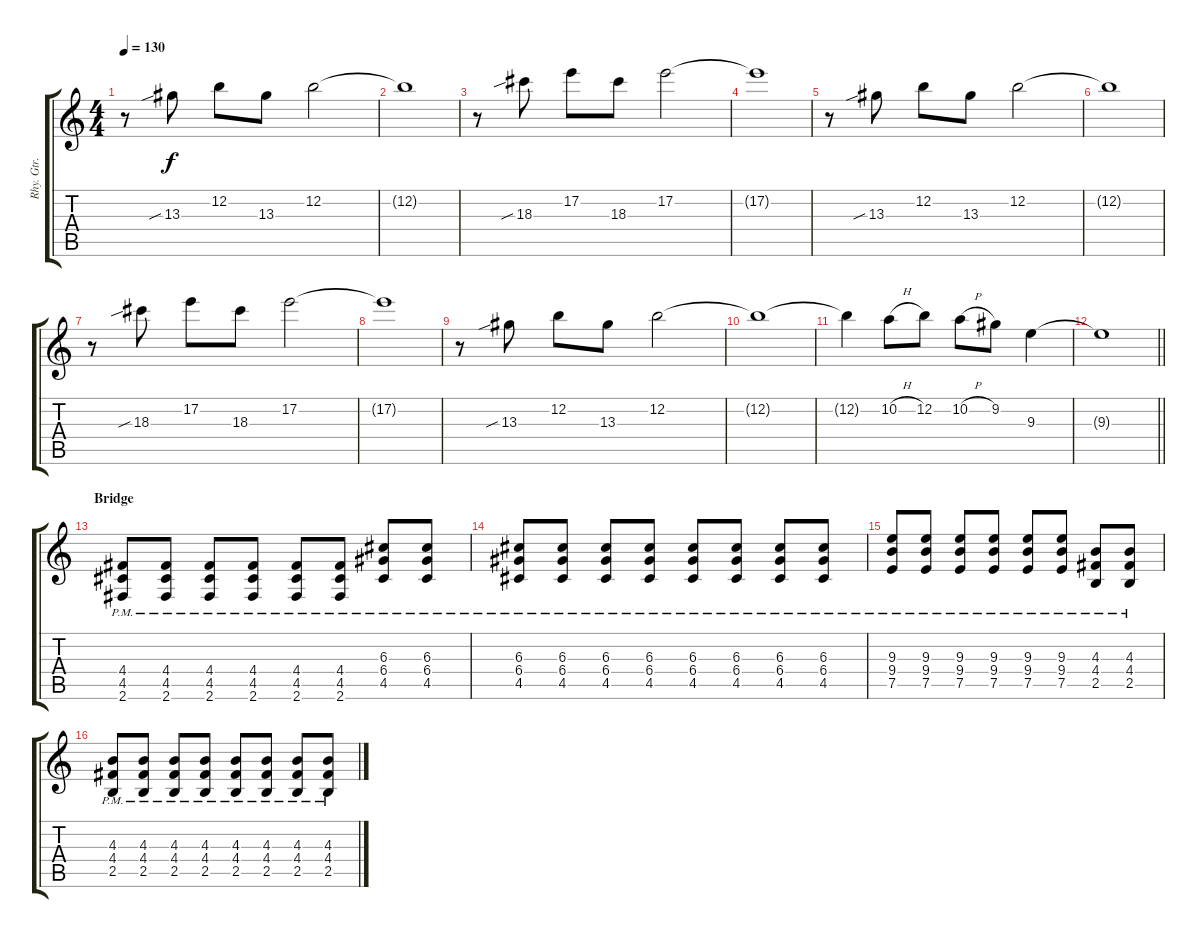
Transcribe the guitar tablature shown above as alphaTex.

\track ("Rhy. Gtr. 4" "Rhy. Gtr. ") {instrument electricguitarclean}
\staff {score tabs}
\tuning (E4 B3 G3 D3 A2 E2) {hide}
\ts (4 4)
\tempo 130
\clef g2
\ks c
r.8{dy f} 13.3{sib}.8 12.2.8 13.3.8 12.2.2 |
12.2{t}.1 |
r.8 18.3{sib}.8 17.2.8 18.3.8 17.2.2 |
17.2{t}.1 |
r.8 13.3{sib}.8 12.2.8 13.3.8 12.2.2 |
12.2{t}.1 |
r.8 18.3{sib}.8 17.2.8 18.3.8 17.2.2 |
17.2{t}.1 |
r.8 13.3{sib}.8 12.2.8 13.3.8 12.2.2 |
12.2{t}.1 |
12.2{t}.4 10.2{h}.8 12.2.8 10.2{h}.8 9.2.8 9.3.4 |
\barLineRight lightlight
9.3{t}.1 |
\section ("" "Bridge")
(4.4{pm} 4.5{pm} 2.6{pm}).8 (4.4{pm} 4.5{pm} 2.6{pm}).8 (4.4{pm} 4.5{pm} 2.6{pm}).8 (4.4{pm} 4.5{pm} 2.6{pm}).8 (4.4{pm} 4.5{pm} 2.6{pm}).8 (4.4{pm} 4.5{pm} 2.6{pm}).8 (6.3{pm} 6.4{pm} 4.5{pm}).8 (6.3{pm} 6.4{pm} 4.5{pm}).8 |
(6.3{pm} 6.4{pm} 4.5{pm}).8 (6.3{pm} 6.4{pm} 4.5{pm}).8 (6.3{pm} 6.4{pm} 4.5{pm}).8 (6.3{pm} 6.4{pm} 4.5{pm}).8 (6.3{pm} 6.4{pm} 4.5{pm}).8 (6.3{pm} 6.4{pm} 4.5{pm}).8 (6.3{pm} 6.4{pm} 4.5{pm}).8 (6.3{pm} 6.4{pm} 4.5{pm}).8 |
(9.3{pm} 9.4{pm} 7.5{pm}).8 (9.3{pm} 9.4{pm} 7.5{pm}).8 (9.3{pm} 9.4{pm} 7.5{pm}).8 (9.3{pm} 9.4{pm} 7.5{pm}).8 (9.3{pm} 9.4{pm} 7.5{pm}).8 (9.3{pm} 9.4{pm} 7.5{pm}).8 (4.3{pm} 4.4{pm} 2.5{pm}).8 (4.3{pm} 4.4{pm} 2.5{pm}).8 |
(4.3{pm} 4.4{pm} 2.5{pm}).8 (4.3{pm} 4.4{pm} 2.5{pm}).8 (4.3{pm} 4.4{pm} 2.5{pm}).8 (4.3{pm} 4.4{pm} 2.5{pm}).8 (4.3{pm} 4.4{pm} 2.5{pm}).8 (4.3{pm} 4.4{pm} 2.5{pm}).8 (4.3{pm} 4.4{pm} 2.5{pm}).8 (4.3{pm} 4.4{pm} 2.5{pm}).8
